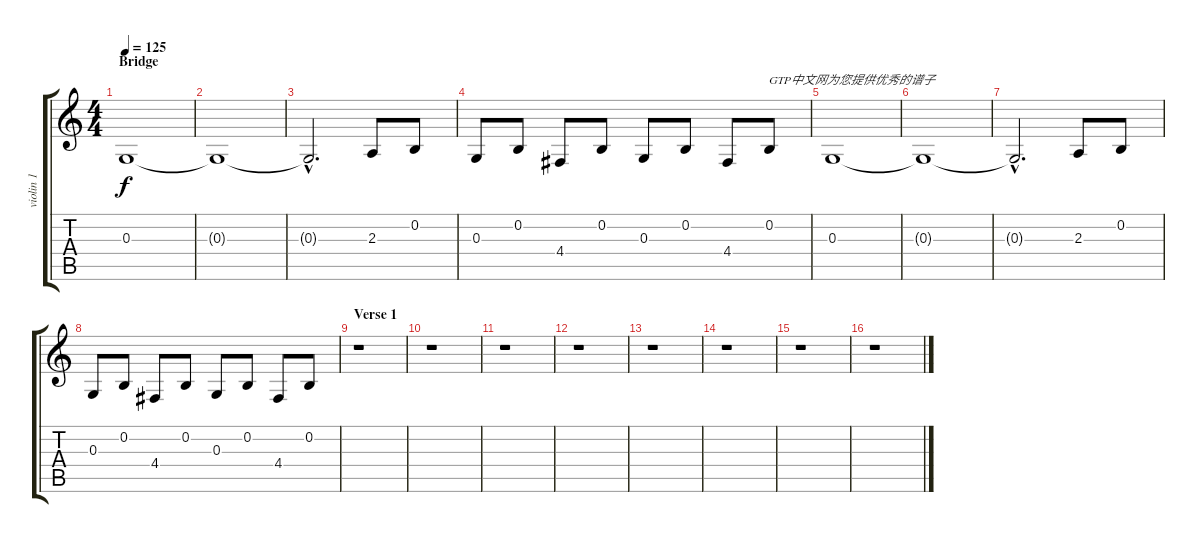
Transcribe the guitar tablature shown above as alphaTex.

\track ("violin 1" "violin 1") {instrument violin}
\staff {score tabs}
\tuning (E4 B3 G3 D3 A2 E2) {hide}
\ts (4 4)
\section ("" "Bridge")
\tempo 125
\clef g2
\ks c
0.3.1{dy f instrument violin} |
0.3{t}.1 |
0.3{hac t}.2{d} 2.3.8 0.2.8 |
0.3.8 0.2.8 4.4.8 0.2.8 0.3.8 0.2.8 4.4.8 0.2.8{txt "GTP中文网为您提供优秀的谱子"} |
0.3.1 |
0.3{t}.1 |
0.3{hac t}.2{d} 2.3.8 0.2.8 |
0.3.8 0.2.8 4.4.8 0.2.8 0.3.8 0.2.8 4.4.8 0.2.8 |
\section ("" "Verse 1")
r.1 |
r.1 |
r.1 |
r.1 |
r.1 |
r.1 |
r.1 |
r.1
